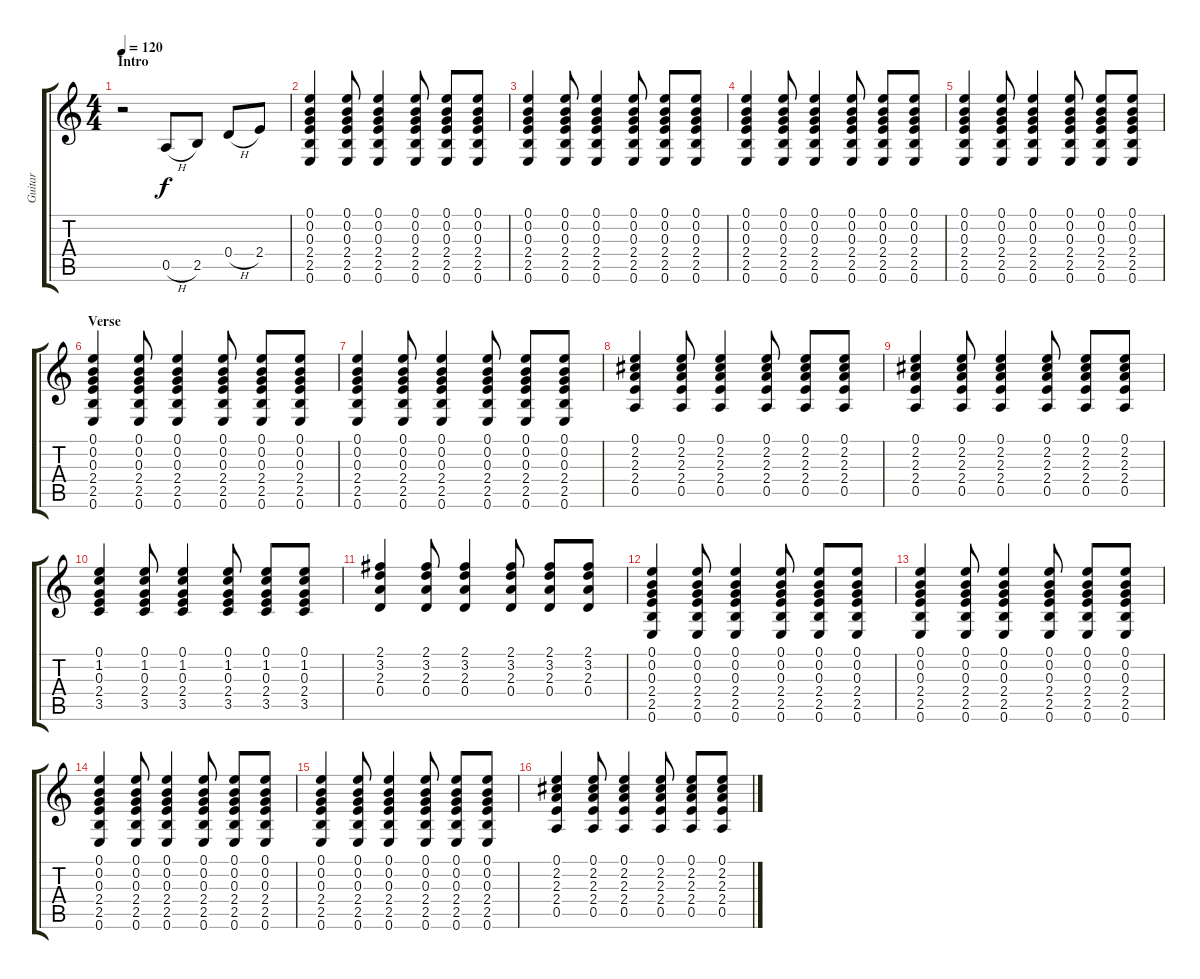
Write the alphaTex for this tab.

\track ("Guitar" "Guitar") {instrument acousticguitarnylon}
\staff {score tabs}
\tuning (E4 B3 G3 D3 A2 E2) {hide}
\ts (4 4)
\section ("" "Intro")
\tempo 120
\clef g2
\ks c
r.2{dy f instrument acousticguitarnylon} 0.5{h}.8 2.5.8 0.4{h}.8 2.4.8 |
(0.1 0.2 0.3 2.4 2.5 0.6).4 (0.1 0.2 0.3 2.4 2.5 0.6).8 (0.1 0.2 0.3 2.4 2.5 0.6).4 (0.1 0.2 0.3 2.4 2.5 0.6).8 (0.1 0.2 0.3 2.4 2.5 0.6).8 (0.1 0.2 0.3 2.4 2.5 0.6).8 |
(0.1 0.2 0.3 2.4 2.5 0.6).4 (0.1 0.2 0.3 2.4 2.5 0.6).8 (0.1 0.2 0.3 2.4 2.5 0.6).4 (0.1 0.2 0.3 2.4 2.5 0.6).8 (0.1 0.2 0.3 2.4 2.5 0.6).8 (0.1 0.2 0.3 2.4 2.5 0.6).8 |
(0.1 0.2 0.3 2.4 2.5 0.6).4 (0.1 0.2 0.3 2.4 2.5 0.6).8 (0.1 0.2 0.3 2.4 2.5 0.6).4 (0.1 0.2 0.3 2.4 2.5 0.6).8 (0.1 0.2 0.3 2.4 2.5 0.6).8 (0.1 0.2 0.3 2.4 2.5 0.6).8 |
(0.1 0.2 0.3 2.4 2.5 0.6).4 (0.1 0.2 0.3 2.4 2.5 0.6).8 (0.1 0.2 0.3 2.4 2.5 0.6).4 (0.1 0.2 0.3 2.4 2.5 0.6).8 (0.1 0.2 0.3 2.4 2.5 0.6).8 (0.1 0.2 0.3 2.4 2.5 0.6).8 |
\section ("" "Verse")
(0.1 0.2 0.3 2.4 2.5 0.6).4 (0.1 0.2 0.3 2.4 2.5 0.6).8 (0.1 0.2 0.3 2.4 2.5 0.6).4 (0.1 0.2 0.3 2.4 2.5 0.6).8 (0.1 0.2 0.3 2.4 2.5 0.6).8 (0.1 0.2 0.3 2.4 2.5 0.6).8 |
(0.1 0.2 0.3 2.4 2.5 0.6).4 (0.1 0.2 0.3 2.4 2.5 0.6).8 (0.1 0.2 0.3 2.4 2.5 0.6).4 (0.1 0.2 0.3 2.4 2.5 0.6).8 (0.1 0.2 0.3 2.4 2.5 0.6).8 (0.1 0.2 0.3 2.4 2.5 0.6).8 |
(0.1 2.2 2.3 2.4 0.5).4 (0.1 2.2 2.3 2.4 0.5).8 (0.1 2.2 2.3 2.4 0.5).4 (0.1 2.2 2.3 2.4 0.5).8 (0.1 2.2 2.3 2.4 0.5).8 (0.1 2.2 2.3 2.4 0.5).8 |
(0.1 2.2 2.3 2.4 0.5).4 (0.1 2.2 2.3 2.4 0.5).8 (0.1 2.2 2.3 2.4 0.5).4 (0.1 2.2 2.3 2.4 0.5).8 (0.1 2.2 2.3 2.4 0.5).8 (0.1 2.2 2.3 2.4 0.5).8 |
(0.1 1.2 0.3 2.4 3.5).4 (0.1 1.2 0.3 2.4 3.5).8 (0.1 1.2 0.3 2.4 3.5).4 (0.1 1.2 0.3 2.4 3.5).8 (0.1 1.2 0.3 2.4 3.5).8 (0.1 1.2 0.3 2.4 3.5).8 |
(2.1 3.2 2.3 0.4).4 (2.1 3.2 2.3 0.4).8 (2.1 3.2 2.3 0.4).4 (2.1 3.2 2.3 0.4).8 (2.1 3.2 2.3 0.4).8 (2.1 3.2 2.3 0.4).8 |
(0.1 0.2 0.3 2.4 2.5 0.6).4 (0.1 0.2 0.3 2.4 2.5 0.6).8 (0.1 0.2 0.3 2.4 2.5 0.6).4 (0.1 0.2 0.3 2.4 2.5 0.6).8 (0.1 0.2 0.3 2.4 2.5 0.6).8 (0.1 0.2 0.3 2.4 2.5 0.6).8 |
(0.1 0.2 0.3 2.4 2.5 0.6).4 (0.1 0.2 0.3 2.4 2.5 0.6).8 (0.1 0.2 0.3 2.4 2.5 0.6).4 (0.1 0.2 0.3 2.4 2.5 0.6).8 (0.1 0.2 0.3 2.4 2.5 0.6).8 (0.1 0.2 0.3 2.4 2.5 0.6).8 |
(0.1 0.2 0.3 2.4 2.5 0.6).4 (0.1 0.2 0.3 2.4 2.5 0.6).8 (0.1 0.2 0.3 2.4 2.5 0.6).4 (0.1 0.2 0.3 2.4 2.5 0.6).8 (0.1 0.2 0.3 2.4 2.5 0.6).8 (0.1 0.2 0.3 2.4 2.5 0.6).8 |
(0.1 0.2 0.3 2.4 2.5 0.6).4 (0.1 0.2 0.3 2.4 2.5 0.6).8 (0.1 0.2 0.3 2.4 2.5 0.6).4 (0.1 0.2 0.3 2.4 2.5 0.6).8 (0.1 0.2 0.3 2.4 2.5 0.6).8 (0.1 0.2 0.3 2.4 2.5 0.6).8 |
(0.1 2.2 2.3 2.4 0.5).4 (0.1 2.2 2.3 2.4 0.5).8 (0.1 2.2 2.3 2.4 0.5).4 (0.1 2.2 2.3 2.4 0.5).8 (0.1 2.2 2.3 2.4 0.5).8 (0.1 2.2 2.3 2.4 0.5).8
